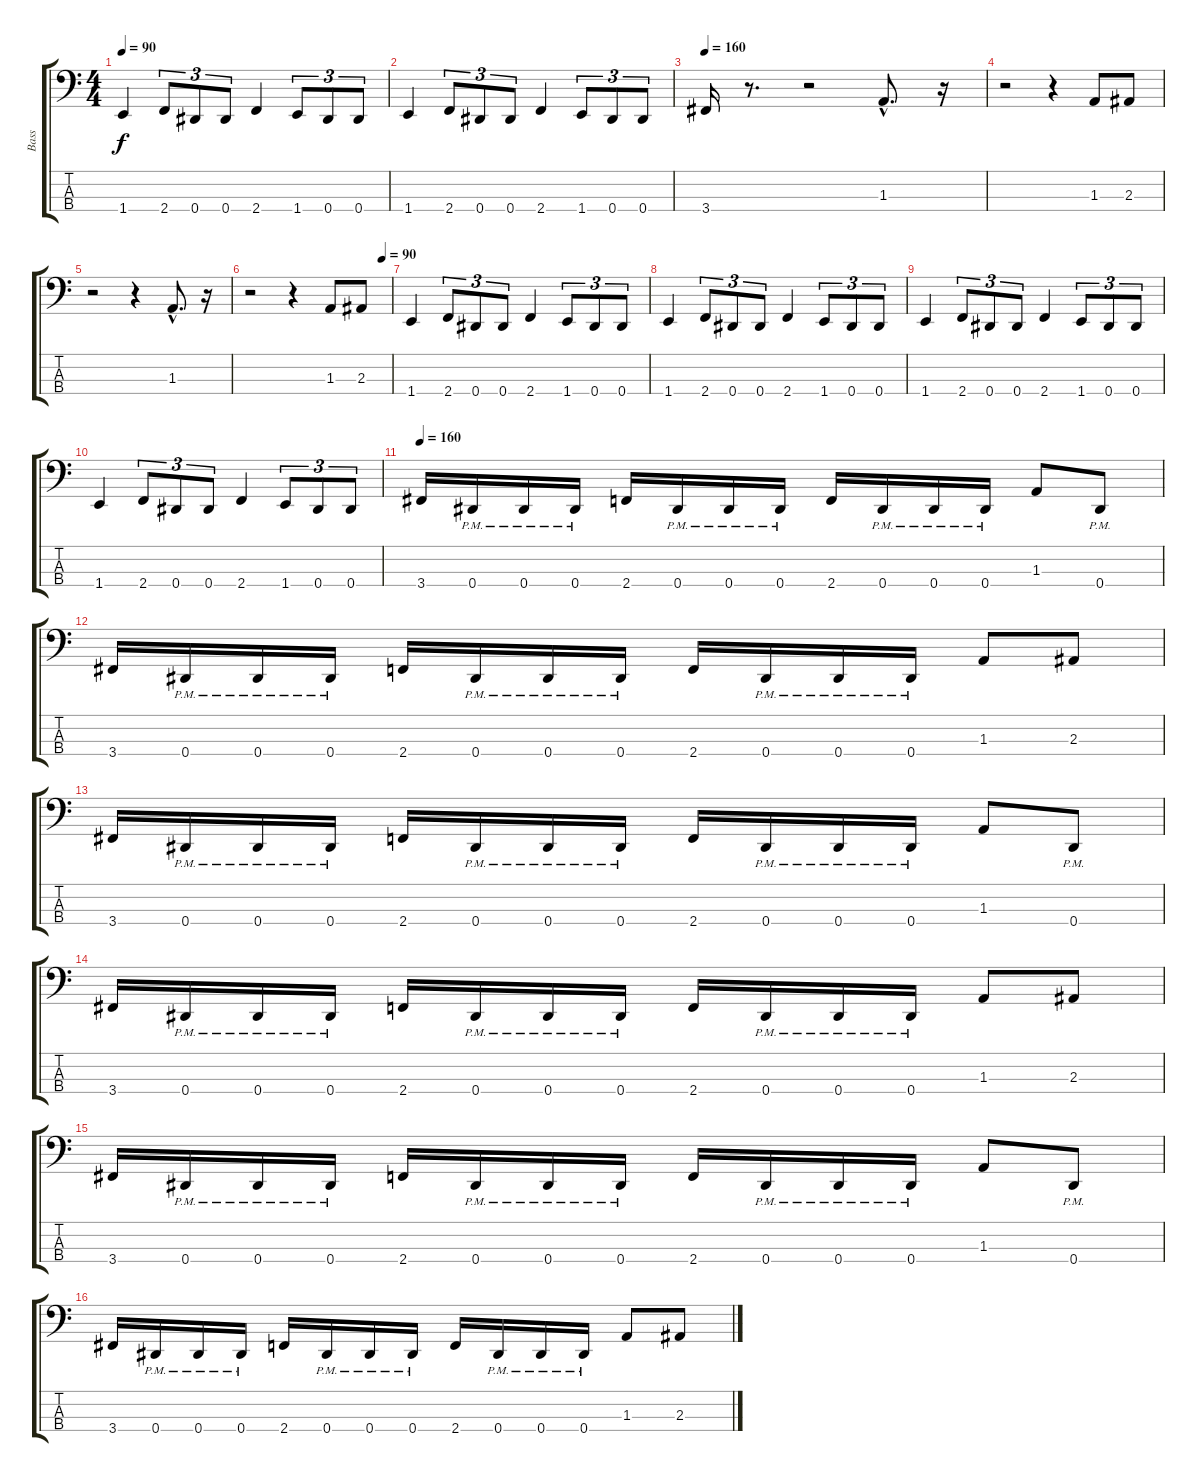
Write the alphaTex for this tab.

\track ("Bass" "Bass") {instrument electricbassfinger}
\staff {score tabs}
\tuning (Gb2 Db2 Ab1 Eb1) {hide}
\ts (4 4)
\tempo 90
\clef f4
\ks c
1.4.4{dy f} 2.4.8{tu (3 2)} 0.4.8{tu (3 2)} 0.4.8{tu (3 2)} 2.4.4 1.4.8{tu (3 2)} 0.4.8{tu (3 2)} 0.4.8{tu (3 2)} |
1.4.4 2.4.8{tu (3 2)} 0.4.8{tu (3 2)} 0.4.8{tu (3 2)} 2.4.4 1.4.8{tu (3 2)} 0.4.8{tu (3 2)} 0.4.8{tu (3 2)} |
\tempo 160
3.4.16 r.8{d} r.2 1.3{hac}.8{d} r.16 |
r.2 r.4 1.3.8 2.3.8 |
r.2 r.4 1.3{hac}.8{d} r.16 |
\tempo (90 0.9375)
r.2 r.4 1.3.8 2.3.8 |
1.4.4 2.4.8{tu (3 2)} 0.4.8{tu (3 2)} 0.4.8{tu (3 2)} 2.4.4 1.4.8{tu (3 2)} 0.4.8{tu (3 2)} 0.4.8{tu (3 2)} |
1.4.4 2.4.8{tu (3 2)} 0.4.8{tu (3 2)} 0.4.8{tu (3 2)} 2.4.4 1.4.8{tu (3 2)} 0.4.8{tu (3 2)} 0.4.8{tu (3 2)} |
1.4.4 2.4.8{tu (3 2)} 0.4.8{tu (3 2)} 0.4.8{tu (3 2)} 2.4.4 1.4.8{tu (3 2)} 0.4.8{tu (3 2)} 0.4.8{tu (3 2)} |
1.4.4 2.4.8{tu (3 2)} 0.4.8{tu (3 2)} 0.4.8{tu (3 2)} 2.4.4 1.4.8{tu (3 2)} 0.4.8{tu (3 2)} 0.4.8{tu (3 2)} |
\tempo 160
3.4.16 0.4{pm}.16 0.4{pm}.16 0.4{pm}.16 2.4.16 0.4{pm}.16 0.4{pm}.16 0.4{pm}.16 2.4.16 0.4{pm}.16 0.4{pm}.16 0.4{pm}.16 1.3.8 0.4{pm}.8 |
3.4.16 0.4{pm}.16 0.4{pm}.16 0.4{pm}.16 2.4.16 0.4{pm}.16 0.4{pm}.16 0.4{pm}.16 2.4.16 0.4{pm}.16 0.4{pm}.16 0.4{pm}.16 1.3.8 2.3.8 |
3.4.16 0.4{pm}.16 0.4{pm}.16 0.4{pm}.16 2.4.16 0.4{pm}.16 0.4{pm}.16 0.4{pm}.16 2.4.16 0.4{pm}.16 0.4{pm}.16 0.4{pm}.16 1.3.8 0.4{pm}.8 |
3.4.16 0.4{pm}.16 0.4{pm}.16 0.4{pm}.16 2.4.16 0.4{pm}.16 0.4{pm}.16 0.4{pm}.16 2.4.16 0.4{pm}.16 0.4{pm}.16 0.4{pm}.16 1.3.8 2.3.8 |
3.4.16 0.4{pm}.16 0.4{pm}.16 0.4{pm}.16 2.4.16 0.4{pm}.16 0.4{pm}.16 0.4{pm}.16 2.4.16 0.4{pm}.16 0.4{pm}.16 0.4{pm}.16 1.3.8 0.4{pm}.8 |
3.4.16 0.4{pm}.16 0.4{pm}.16 0.4{pm}.16 2.4.16 0.4{pm}.16 0.4{pm}.16 0.4{pm}.16 2.4.16 0.4{pm}.16 0.4{pm}.16 0.4{pm}.16 1.3.8 2.3.8
